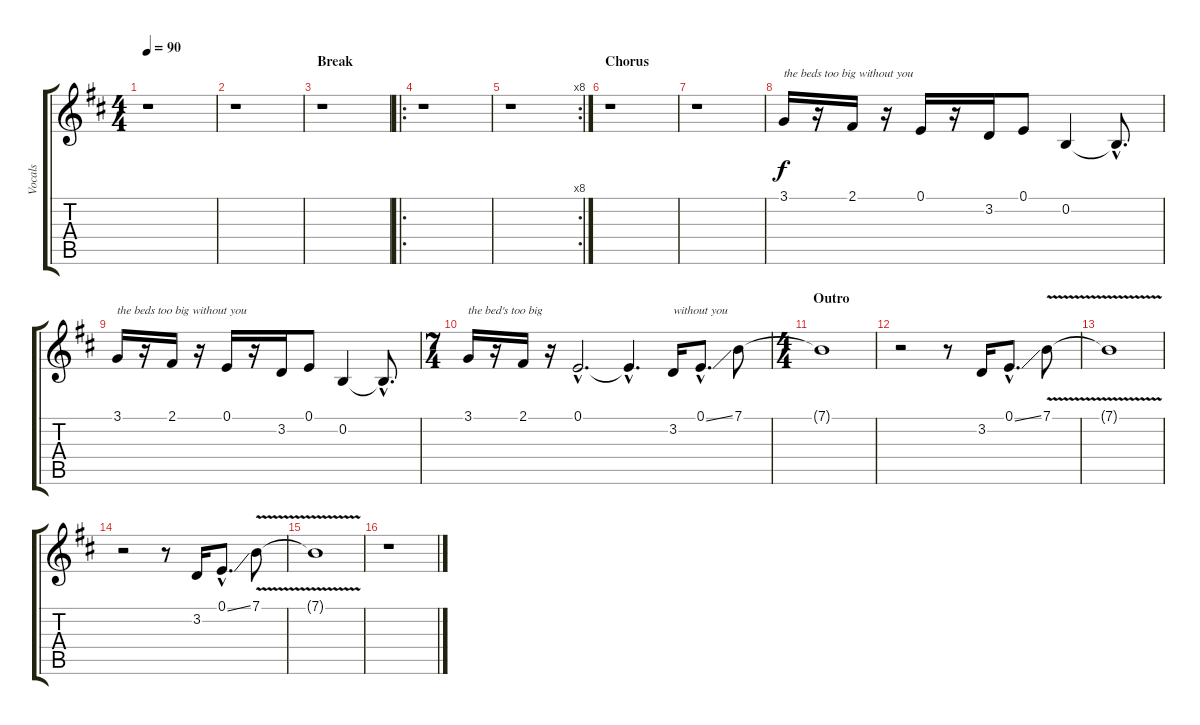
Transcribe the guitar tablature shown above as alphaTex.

\track ("Vocals" "Vocals") {instrument lead1square}
\staff {score tabs}
\tuning (E4 B3 G3 D3 A2 E2) {hide}
\ts (4 4)
\tempo 90
\clef g2
\ks bminor
r.1{dy f} |
r.1 |
\section ("" "Break")
r.1 |
\ro
r.1 |
\rc 8
r.1 |
\section ("" "Chorus")
r.1 |
r.1 |
3.1.16{txt "the beds too big without you"} r.16 2.1.16 r.16 0.1.16 r.16 3.2.16 0.1.8 0.2.4 0.2{hac t}.8{d} |
3.1.16{txt "the beds too big without you"} r.16 2.1.16 r.16 0.1.16 r.16 3.2.16 0.1.8 0.2.4 0.2{hac t}.8{d} |
\ts (7 4)
3.1.16{txt "the bed's too big"} r.16 2.1.16 r.16 0.1{hac}.2{d} 0.1{hac t}.4{d} 3.2.16{txt "without you"} 0.1{ss hac}.8{d} 7.1.8 |
\ts (4 4)
\section ("" "Outro")
7.1{t}.1 |
r.2 r.8 3.2.16 0.1{ss hac}.8{d} 7.1{v}.8 |
7.1{t}.1 |
r.2 r.8 3.2.16 0.1{ss hac}.8{d} 7.1{v}.8 |
7.1{t}.1 |
r.1
